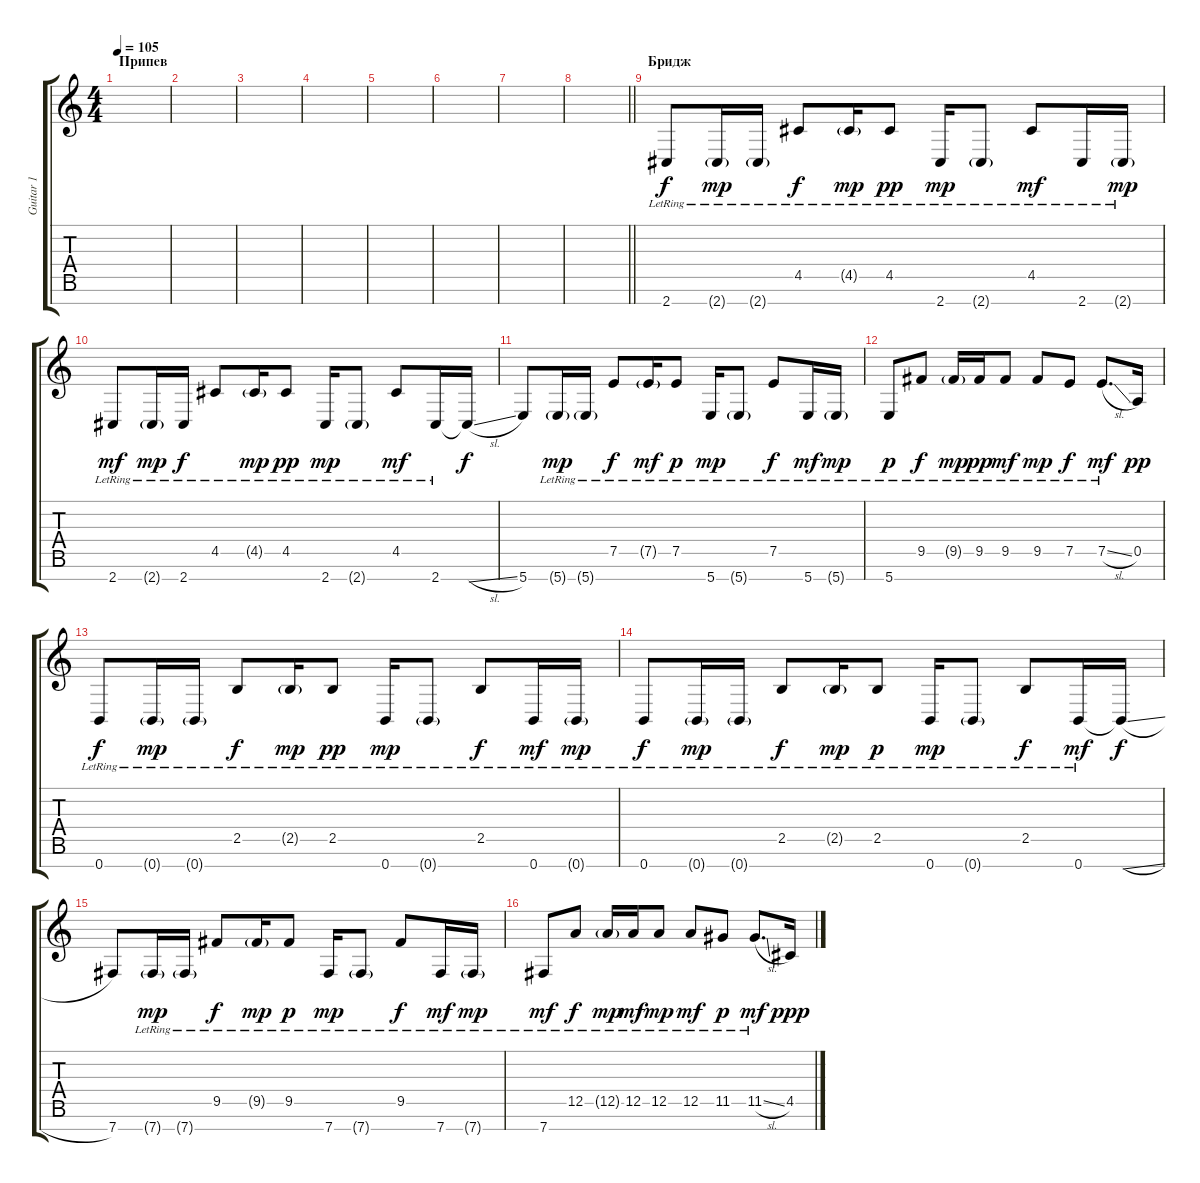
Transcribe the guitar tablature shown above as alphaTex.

\track ("Guitar 1" "Guitar 1") {instrument acousticguitarsteel}
\staff {score tabs}
\tuning (E4 B3 G3 D3 A2 E2 B1) {hide}
\ts (4 4)
\section ("" "Припев")
\tempo 105
\clef g2
\ks c
|
|
|
|
|
|
|
\barLineRight lightlight
|
\section ("" "Бридж")
2.7{lr}.8{dy f} 2.7{g lr}.16{dy mp} 2.7{g lr}.16 4.5{lr}.8{dy f} 4.5{g lr}.16{dy mp} 4.5{lr}.8{dy pp} 2.7{lr}.16{dy mp} 2.7{g lr}.8 4.5{lr}.8{dy mf} 2.7{lr}.16 2.7{g lr}.16{dy mp} |
2.7{lr}.8{dy mf} 2.7{g lr}.16{dy mp} 2.7{lr}.16{dy f} 4.5{lr}.8 4.5{g lr}.16{dy mp} 4.5{lr}.8{dy pp} 2.7{lr}.16{dy mp} 2.7{g lr}.8 4.5{lr}.8{dy mf} 2.7{lr}.16 2.7{sl t}.16{dy f} |
5.7.8 5.7{g lr}.16{dy mp} 5.7{g lr}.16 7.5{lr}.8{dy f} 7.5{g lr}.16{dy mf} 7.5{lr}.8{dy p} 5.7{lr}.16{dy mp} 5.7{g lr}.8 7.5{lr}.8{dy f} 5.7{lr}.16{dy mf} 5.7{g lr}.16{dy mp} |
5.7{lr}.8{dy p} 9.5{lr}.8{dy f} 9.5{g lr}.16{dy mp} 9.5{lr}.16{dy pp} 9.5{lr}.8{dy mf} 9.5{lr}.8{dy mp} 7.5{lr}.8{dy f} 7.5{sl lr}.8{d dy mf} 0.5.16{dy pp} |
0.7{lr}.8{dy f} 0.7{g lr}.16{dy mp} 0.7{g lr}.16 2.5{lr}.8{dy f} 2.5{g lr}.16{dy mp} 2.5{lr}.8{dy pp} 0.7{lr}.16{dy mp} 0.7{g lr}.8 2.5{lr}.8{dy f} 0.7{lr}.16{dy mf} 0.7{g lr}.16{dy mp} |
0.7{lr}.8{dy f} 0.7{g lr}.16{dy mp} 0.7{g lr}.16 2.5{lr}.8{dy f} 2.5{g lr}.16{dy mp} 2.5{lr}.8{dy p} 0.7{lr}.16{dy mp} 0.7{g lr}.8 2.5{lr}.8{dy f} 0.7{lr}.16{dy mf} 0.7{sl t}.16{dy f} |
7.7.8 7.7{g lr}.16{dy mp} 7.7{g lr}.16 9.5{lr}.8{dy f} 9.5{g lr}.16{dy mp} 9.5{lr}.8{dy p} 7.7{lr}.16{dy mp} 7.7{g lr}.8 9.5{lr}.8{dy f} 7.7{lr}.16{dy mf} 7.7{g lr}.16{dy mp} |
7.7{lr}.8{dy mf} 12.5{lr}.8{dy f} 12.5{g lr}.16{dy mp} 12.5{lr}.16{dy mf} 12.5{lr}.8{dy mp} 12.5{lr}.8{dy mf} 11.5{lr}.8{dy p} 11.5{sl lr}.8{d dy mf} 4.5.16{dy ppp}
